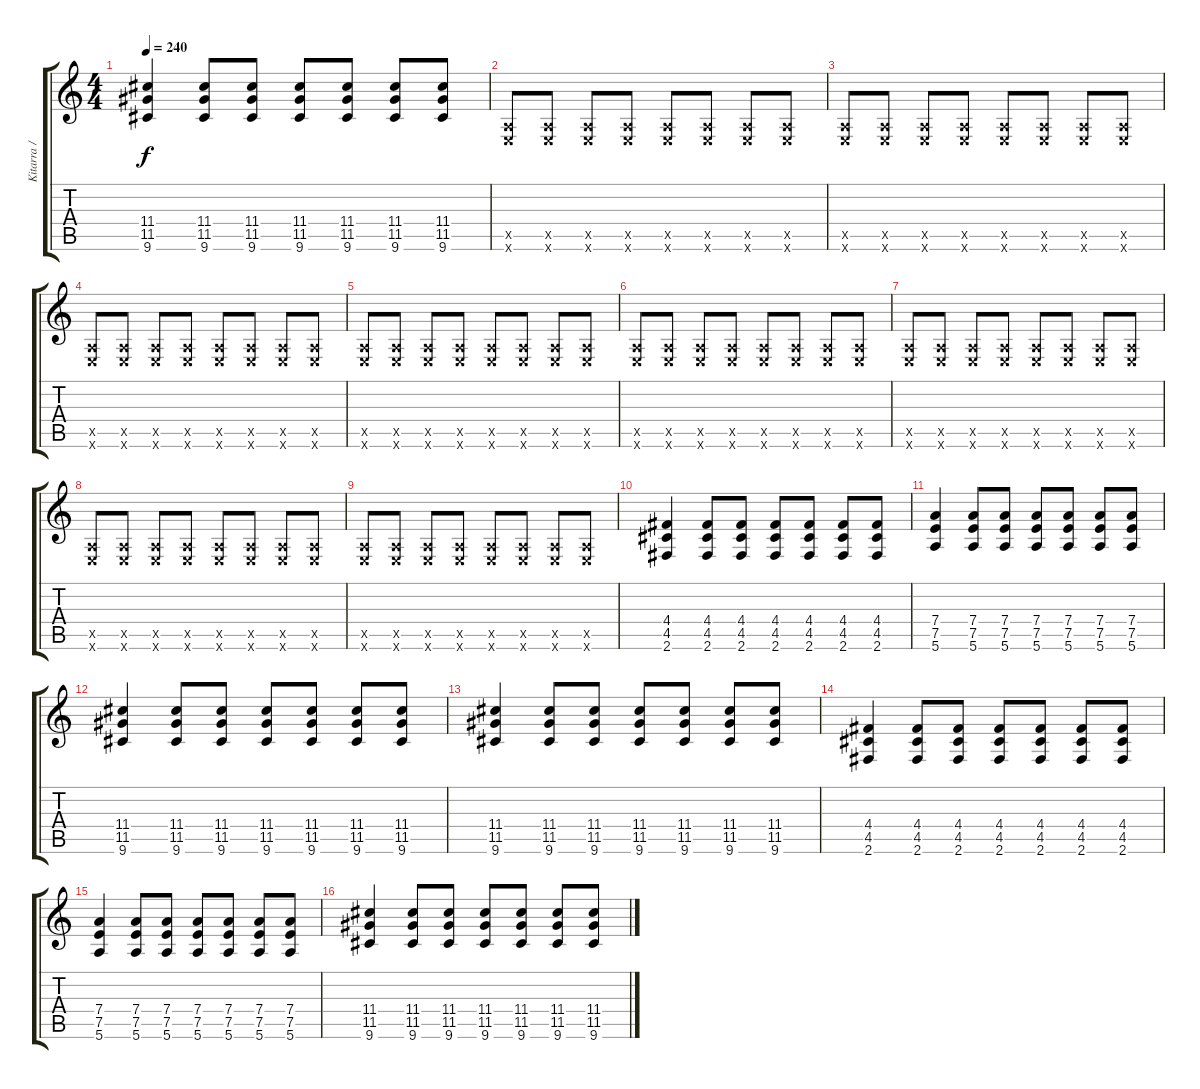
\track ("Kitarra / Guitarra" "Kitarra / ") {instrument distortionguitar}
\staff {score tabs}
\tuning (E4 B3 G3 D3 A2 E2) {hide}
\ts (4 4)
\tempo 240
\clef g2
\ks c
(11.4 11.5 9.6).4{dy f} (11.4 11.5 9.6).8 (11.4 11.5 9.6).8 (11.4 11.5 9.6).8 (11.4 11.5 9.6).8 (11.4 11.5 9.6).8 (11.4 11.5 9.6).8 |
(0.5{x} 0.6{x}).8 (0.5{x} 0.6{x}).8 (0.5{x} 0.6{x}).8 (0.5{x} 0.6{x}).8 (0.5{x} 0.6{x}).8 (0.5{x} 0.6{x}).8 (0.5{x} 0.6{x}).8 (0.5{x} 0.6{x}).8 |
(0.5{x} 0.6{x}).8 (0.5{x} 0.6{x}).8 (0.5{x} 0.6{x}).8 (0.5{x} 0.6{x}).8 (0.5{x} 0.6{x}).8 (0.5{x} 0.6{x}).8 (0.5{x} 0.6{x}).8 (0.5{x} 0.6{x}).8 |
(0.5{x} 0.6{x}).8 (0.5{x} 0.6{x}).8 (0.5{x} 0.6{x}).8 (0.5{x} 0.6{x}).8 (0.5{x} 0.6{x}).8 (0.5{x} 0.6{x}).8 (0.5{x} 0.6{x}).8 (0.5{x} 0.6{x}).8 |
(0.5{x} 0.6{x}).8 (0.5{x} 0.6{x}).8 (0.5{x} 0.6{x}).8 (0.5{x} 0.6{x}).8 (0.5{x} 0.6{x}).8 (0.5{x} 0.6{x}).8 (0.5{x} 0.6{x}).8 (0.5{x} 0.6{x}).8 |
(0.5{x} 0.6{x}).8 (0.5{x} 0.6{x}).8 (0.5{x} 0.6{x}).8 (0.5{x} 0.6{x}).8 (0.5{x} 0.6{x}).8 (0.5{x} 0.6{x}).8 (0.5{x} 0.6{x}).8 (0.5{x} 0.6{x}).8 |
(0.5{x} 0.6{x}).8 (0.5{x} 0.6{x}).8 (0.5{x} 0.6{x}).8 (0.5{x} 0.6{x}).8 (0.5{x} 0.6{x}).8 (0.5{x} 0.6{x}).8 (0.5{x} 0.6{x}).8 (0.5{x} 0.6{x}).8 |
(0.5{x} 0.6{x}).8 (0.5{x} 0.6{x}).8 (0.5{x} 0.6{x}).8 (0.5{x} 0.6{x}).8 (0.5{x} 0.6{x}).8 (0.5{x} 0.6{x}).8 (0.5{x} 0.6{x}).8 (0.5{x} 0.6{x}).8 |
\section ("" "")
(0.5{x} 0.6{x}).8 (0.5{x} 0.6{x}).8 (0.5{x} 0.6{x}).8 (0.5{x} 0.6{x}).8 (0.5{x} 0.6{x}).8 (0.5{x} 0.6{x}).8 (0.5{x} 0.6{x}).8 (0.5{x} 0.6{x}).8 |
\section ("" "")
(4.4 4.5 2.6).4 (4.4 4.5 2.6).8 (4.4 4.5 2.6).8 (4.4 4.5 2.6).8 (4.4 4.5 2.6).8 (4.4 4.5 2.6).8 (4.4 4.5 2.6).8 |
(7.4 7.5 5.6).4 (7.4 7.5 5.6).8 (7.4 7.5 5.6).8 (7.4 7.5 5.6).8 (7.4 7.5 5.6).8 (7.4 7.5 5.6).8 (7.4 7.5 5.6).8 |
\section ("" "")
(11.4 11.5 9.6).4 (11.4 11.5 9.6).8 (11.4 11.5 9.6).8 (11.4 11.5 9.6).8 (11.4 11.5 9.6).8 (11.4 11.5 9.6).8 (11.4 11.5 9.6).8 |
(11.4 11.5 9.6).4 (11.4 11.5 9.6).8 (11.4 11.5 9.6).8 (11.4 11.5 9.6).8 (11.4 11.5 9.6).8 (11.4 11.5 9.6).8 (11.4 11.5 9.6).8 |
(4.4 4.5 2.6).4 (4.4 4.5 2.6).8 (4.4 4.5 2.6).8 (4.4 4.5 2.6).8 (4.4 4.5 2.6).8 (4.4 4.5 2.6).8 (4.4 4.5 2.6).8 |
(7.4 7.5 5.6).4 (7.4 7.5 5.6).8 (7.4 7.5 5.6).8 (7.4 7.5 5.6).8 (7.4 7.5 5.6).8 (7.4 7.5 5.6).8 (7.4 7.5 5.6).8 |
(11.4 11.5 9.6).4 (11.4 11.5 9.6).8 (11.4 11.5 9.6).8 (11.4 11.5 9.6).8 (11.4 11.5 9.6).8 (11.4 11.5 9.6).8 (11.4 11.5 9.6).8
